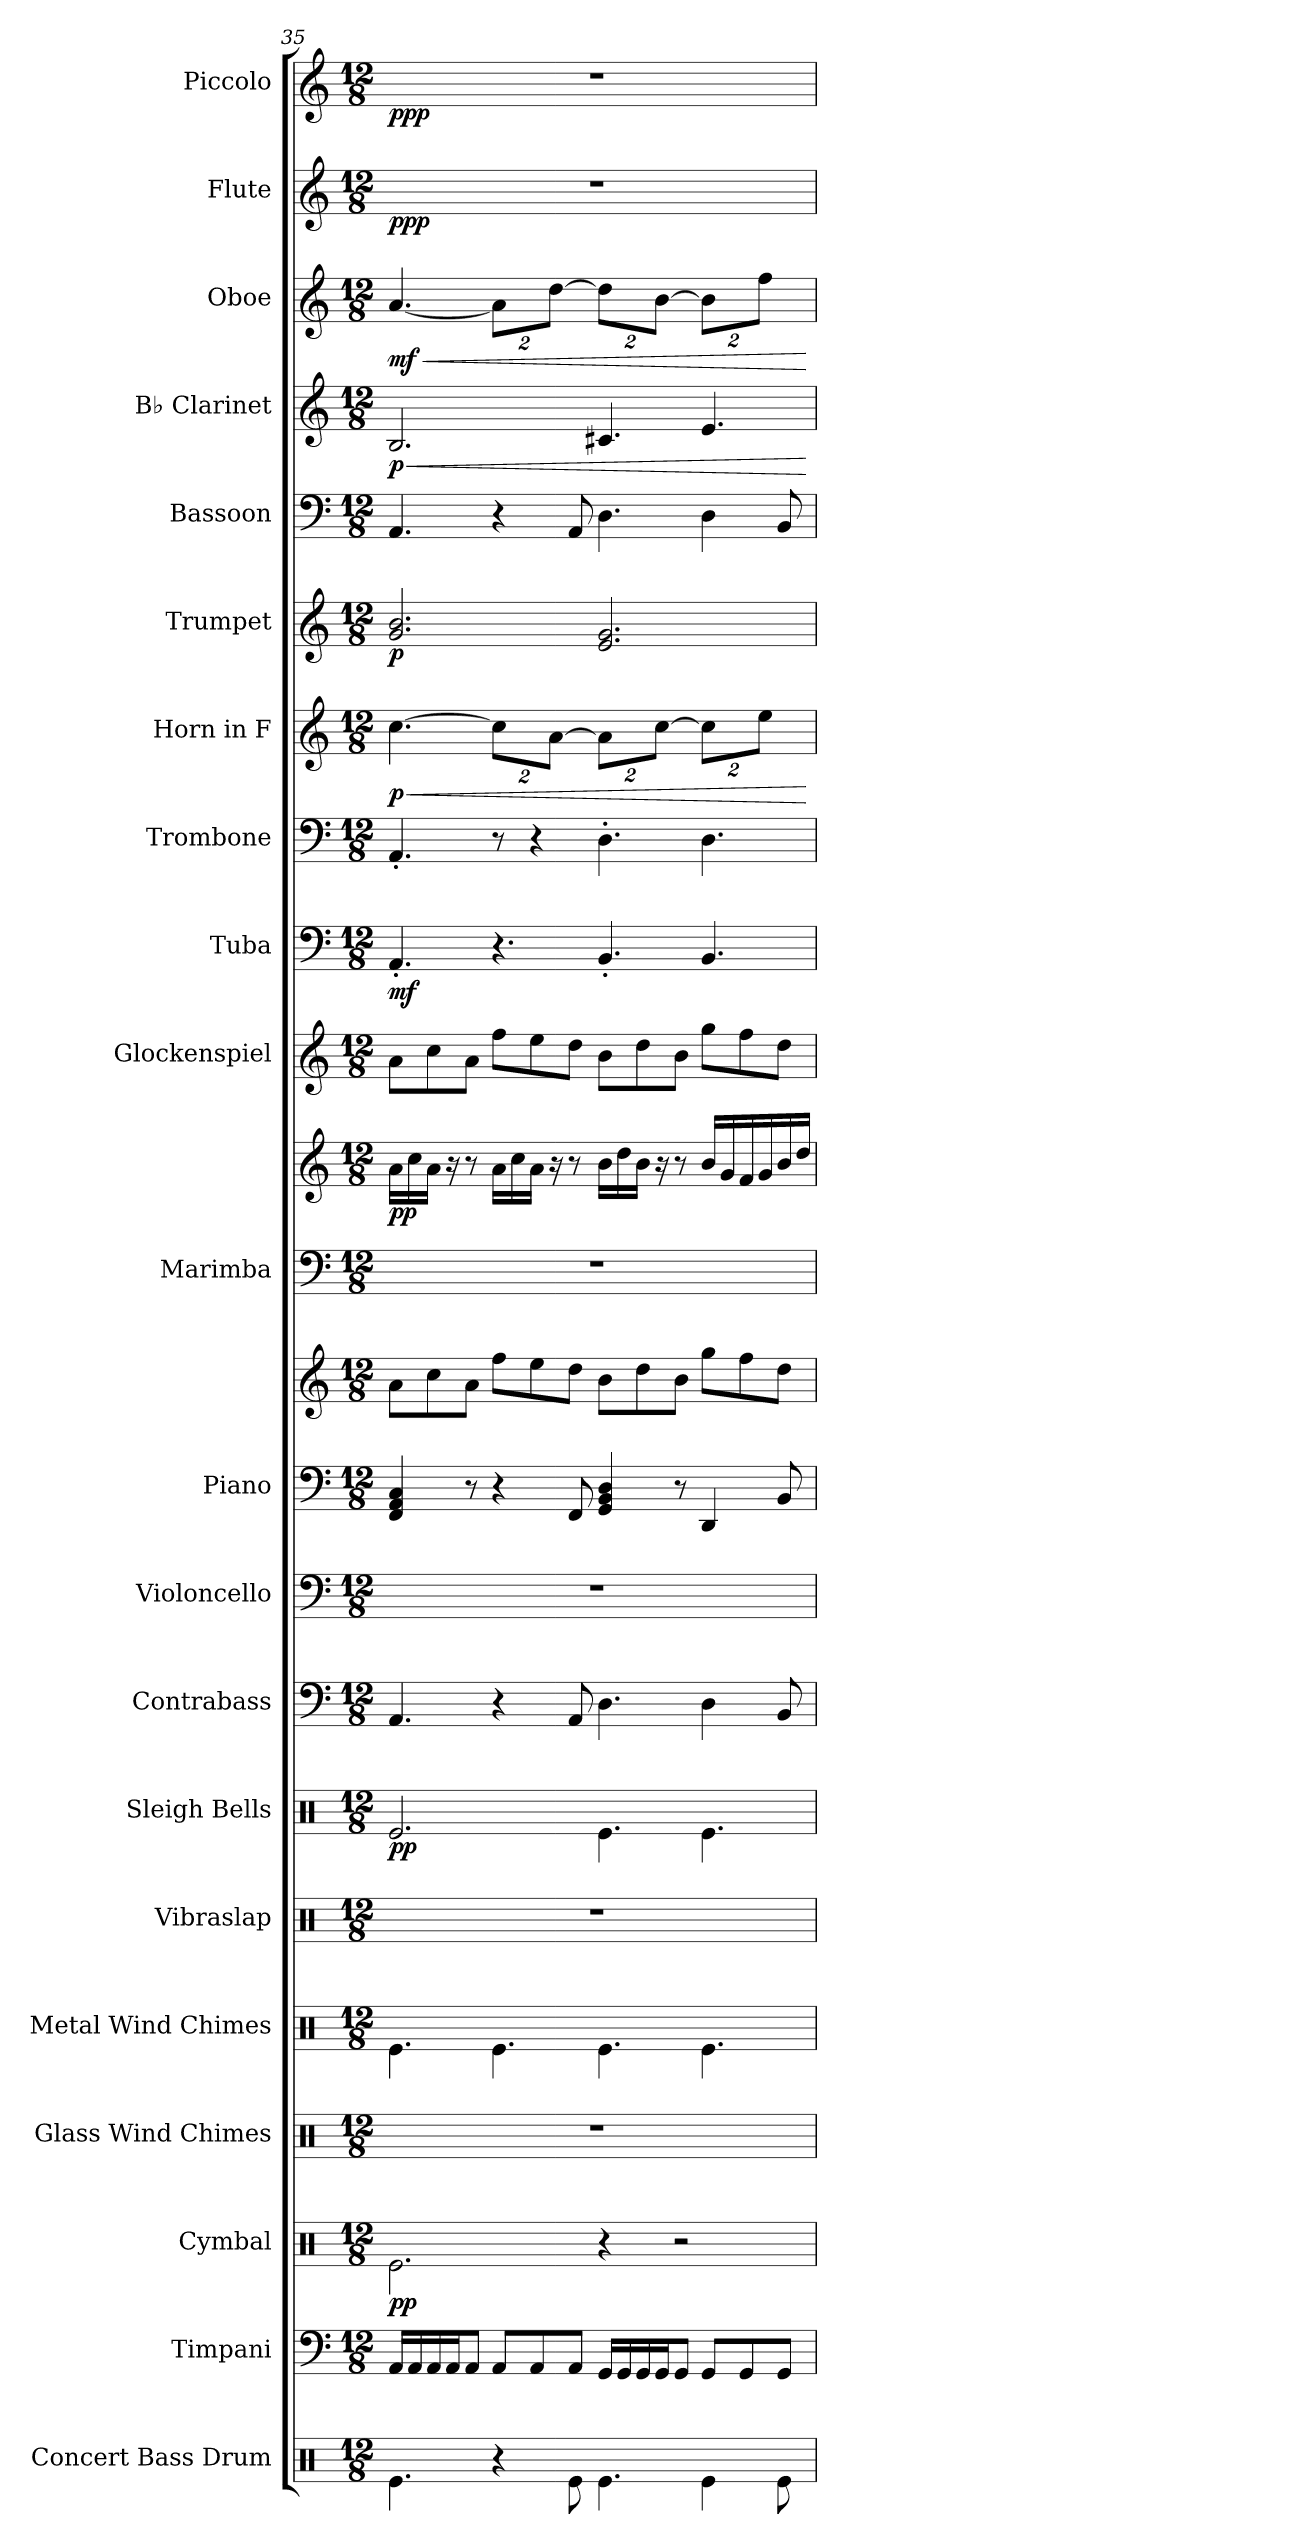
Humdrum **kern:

**kern	**kern	**kern	**dynam	**kern	**kern	**kern	**kern	**dynam	**kern	**kern	**kern	**kern	**kern	**kern	**dynam	**kern	**kern	**dynam	**kern	**kern	**dynam	**kern	**dynam	**kern	**kern	**dynam	**kern	**dynam	**kern	**dynam	**kern	**dynam
*part21	*part20	*part19	*part19	*part18	*part17	*part16	*part15	*part15	*part14	*part13	*part12	*part12	*part11	*part11	*part11	*part10	*part9	*part9	*part8	*part7	*part7	*part6	*part6	*part5	*part4	*part4	*part3	*part3	*part2	*part2	*part1	*part1
*staff23	*staff22	*staff21	*staff21	*staff20	*staff19	*staff18	*staff17	*staff17	*staff16	*staff15	*staff14	*staff13	*staff12	*staff11	*staff11/12	*staff10	*staff9	*staff9	*staff8	*staff7	*staff7	*staff6	*staff6	*staff5	*staff4	*staff4	*staff3	*staff3	*staff2	*staff2	*staff1	*staff1
*I"Concert Bass Drum	*I"Timpani	*I"Cymbal	*	*I"Glass Wind Chimes	*I"Metal Wind Chimes	*I"Vibraslap	*I"Sleigh Bells	*	*I"Contrabass	*I"Violoncello	*I"Piano	*	*I"Marimba	*	*	*I"Glockenspiel	*I"Tuba	*	*I"Trombone	*I"Horn in F	*	*I"Trumpet	*	*I"Bassoon	*I"B♭ Clarinet	*	*I"Oboe	*	*I"Flute	*	*I"Piccolo	*
*I'Con. BD	*I'Timp.	*I'Cym.	*	*I'Gl. Wn Ch.	*I'Met. Wn Ch.	*I'Vibslp.	*I'Sle. Be.	*	*I'Cb.	*I'Vc.	*I'Pno.	*	*I'Mrm.	*	*	*I'Glock.	*I'Tba.	*	*I'Tbn.	*	*	*I'Tpt.	*	*I'Bsn.	*I'B♭ Cl.	*	*I'Ob.	*	*I'Fl.	*	*I'Picc.	*
*clefX	*clefF4	*clefX	*	*clefX	*clefX	*clefX	*clefX	*	*clefF4	*clefF4	*clefF4	*clefG2	*clefF4	*clefG2	*	*clefG2	*clefF4	*	*clefF4	*clefG2	*	*clefG2	*	*clefF4	*clefG2	*	*clefG2	*	*clefG2	*	*clefG2	*
*	*	*	*	*	*	*	*	*	*ITrd7c12	*	*	*	*	*	*	*ITrd-14c-24	*	*	*	*ITrd4c7	*	*ITrd1c2	*	*	*ITrd1c2	*	*	*	*	*	*ITrd-7c-12	*
*k[]	*k[]	*k[]	*	*k[]	*k[]	*k[]	*k[]	*	*k[]	*k[]	*k[]	*k[]	*k[]	*k[]	*	*k[]	*k[]	*	*k[]	*k[b-]	*	*k[b-e-]	*	*k[]	*k[b-e-]	*	*k[]	*	*k[]	*	*k[]	*
*M12/8	*M12/8	*M12/8	*	*M12/8	*M12/8	*M12/8	*M12/8	*	*M12/8	*M12/8	*M12/8	*M12/8	*M12/8	*M12/8	*	*M12/8	*M12/8	*	*M12/8	*M12/8	*	*M12/8	*	*M12/8	*M12/8	*	*M12/8	*	*M12/8	*	*M12/8	*
=35	=35	=35	=35	=35	=35	=35	=35	=35	=35	=35	=35	=35	=35	=35	=35	=35	=35	=35	=35	=35	=35	=35	=35	=35	=35	=35	=35	=35	=35	=35	=35	=35
!	!	!	!LO:DY:b	!	!	!	!	!LO:DY:b	!	!	!	!	!	!	!LO:DY:b	!	!	!LO:DY:b	!	!	!LO:HP:b	!	!	!	!	!LO:HP:b	!	!LO:HP:b	!	!	!	!
!	!	!	!	!	!	!	!	!	!	!	!	!	!	!	!	!	!	!	!	!	!LO:DY:n=1:b	!	!LO:DY:b	!	!	!LO:DY:n=1:b	!	!LO:DY:n=1:b	!	!LO:DY:b	!	!LO:DY:b
4.Re\	16AA/LL	2.Re\	pp	1.r	4.Re\	1.r	2.Re/	pp	4.AAA/	1.r	4FF/ 4AA/ 4C/	8a\L	1.r	16a\LL	pp	8aaa\L	4.AA'/	mf	4.AA'/	[4.f\	< p	2.f/ 2.a/	p	4.AA/	2.A/	< p	[4.a/	< mf	1.r	ppp	1.r	ppp
.	16AA/	.	.	.	.	.	.	.	.	.	.	.	.	16cc\	.	.	.	.	.	.	.	.	.	.	.	.	.	.	.	.	.	.
.	16AA/	.	.	.	.	.	.	.	.	.	.	8cc\	.	16a\JJ	.	8cccc\	.	.	.	.	.	.	.	.	.	.	.	.	.	.	.	.
.	16AA/J	.	.	.	.	.	.	.	.	.	.	.	.	16r	.	.	.	.	.	.	.	.	.	.	.	.	.	.	.	.	.	.
.	8AA/J	.	.	.	.	.	.	.	.	.	8r	8a\J	.	8r	.	8aaa\J	.	.	.	.	.	.	.	.	.	.	.	.	.	.	.	.
*	*	*	*	*	*	*	*	*	*	*	*	*	*	*	*	*	*	*	*	*Xbrackettup	*	*	*	*	*	*	*Xbrackettup	*	*	*	*	*
4r	8AA/L	.	.	.	4.Re\	.	.	.	4r	.	4r	8ff\L	.	16a\LL	.	8ffff\L	4.r	.	8r	16%3f\L]	.	.	.	4r	.	.	16%3a\L]	.	.	.	.	.
.	.	.	.	.	.	.	.	.	.	.	.	.	.	16cc\	.	.	.	.	.	.	.	.	.	.	.	.	.	.	.	.	.	.
.	8AA/	.	.	.	.	.	.	.	.	.	.	8ee\	.	16a\JJ	.	8eeee\	.	.	4r	.	.	.	.	.	.	.	.	.	.	.	.	.
.	.	.	.	.	.	.	.	.	.	.	.	.	.	16r	.	.	.	.	.	[16%3d\J	.	.	.	.	.	.	[16%3dd\J	.	.	.	.	.
8Re\	8AA/J	.	.	.	.	.	.	.	8AAA/	.	8FF/	8dd\J	.	8r	.	8dddd\J	.	.	.	.	.	.	.	8AA/	.	.	.	.	.	.	.	.
4.Re\	16GG/LL	4r	.	.	4.Re\	.	4.Re\	.	4.DD\	.	4GG/ 4BB/ 4D/	8b\L	.	16b\LL	.	8bbb\L	4.BB'/	.	4.D'\	16%3d\L]	.	2.d/ 2.f/	.	4.D\	4.Bn/	.	16%3dd\L]	.	.	.	.	.
.	16GG/	.	.	.	.	.	.	.	.	.	.	.	.	16dd\	.	.	.	.	.	.	.	.	.	.	.	.	.	.	.	.	.	.
.	16GG/	.	.	.	.	.	.	.	.	.	.	8dd\	.	16b\JJ	.	8dddd\	.	.	.	.	.	.	.	.	.	.	.	.	.	.	.	.
.	16GG/J	.	.	.	.	.	.	.	.	.	.	.	.	16r	.	.	.	.	.	[16%3f\J	.	.	.	.	.	.	[16%3b\J	.	.	.	.	.
.	8GG/J	2r	.	.	.	.	.	.	.	.	8r	8b\J	.	8r	.	8bbb\J	.	.	.	.	.	.	.	.	.	.	.	.	.	.	.	.
4Re\	8GG/L	.	.	.	4.Re\	.	4.Re\	.	4DD\	.	4DD/	8gg\L	.	16b/LL	.	8gggg\L	4.BB/	.	4.D\	16%3f\L]	.	.	.	4D\	4.d/	.	16%3b\L]	.	.	.	.	.
.	.	.	.	.	.	.	.	.	.	.	.	.	.	16g/	.	.	.	.	.	.	.	.	.	.	.	.	.	.	.	.	.	.
.	8GG/	.	.	.	.	.	.	.	.	.	.	8ff\	.	16f/	.	8ffff\	.	.	.	.	.	.	.	.	.	.	.	.	.	.	.	.
.	.	.	.	.	.	.	.	.	.	.	.	.	.	16g/	.	.	.	.	.	16%3a\J	.	.	.	.	.	.	16%3ff\J	.	.	.	.	.
8Re\	8GG/J	.	.	.	.	.	.	.	8BBB/	.	8BB/	8dd\J	.	16b/	.	8dddd\J	.	.	.	.	.	.	.	8BB/	.	.	.	.	.	.	.	.
.	.	.	.	.	.	.	.	.	.	.	.	.	.	16dd/JJ	.	.	.	.	.	.	.	.	.	.	.	.	.	.	.	.	.	.
.	.	.	.	.	.	.	.	.	.	.	.	.	.	.	.	.	.	.	.	.	[	.	.	.	.	[	.	[	.	.	.	.
=	=	=	=	=	=	=	=	=	=	=	=	=	=	=	=	=	=	=	=	=	=	=	=	=	=	=	=	=	=	=	=	=
*-	*-	*-	*-	*-	*-	*-	*-	*-	*-	*-	*-	*-	*-	*-	*-	*-	*-	*-	*-	*-	*-	*-	*-	*-	*-	*-	*-	*-	*-	*-	*-	*-
